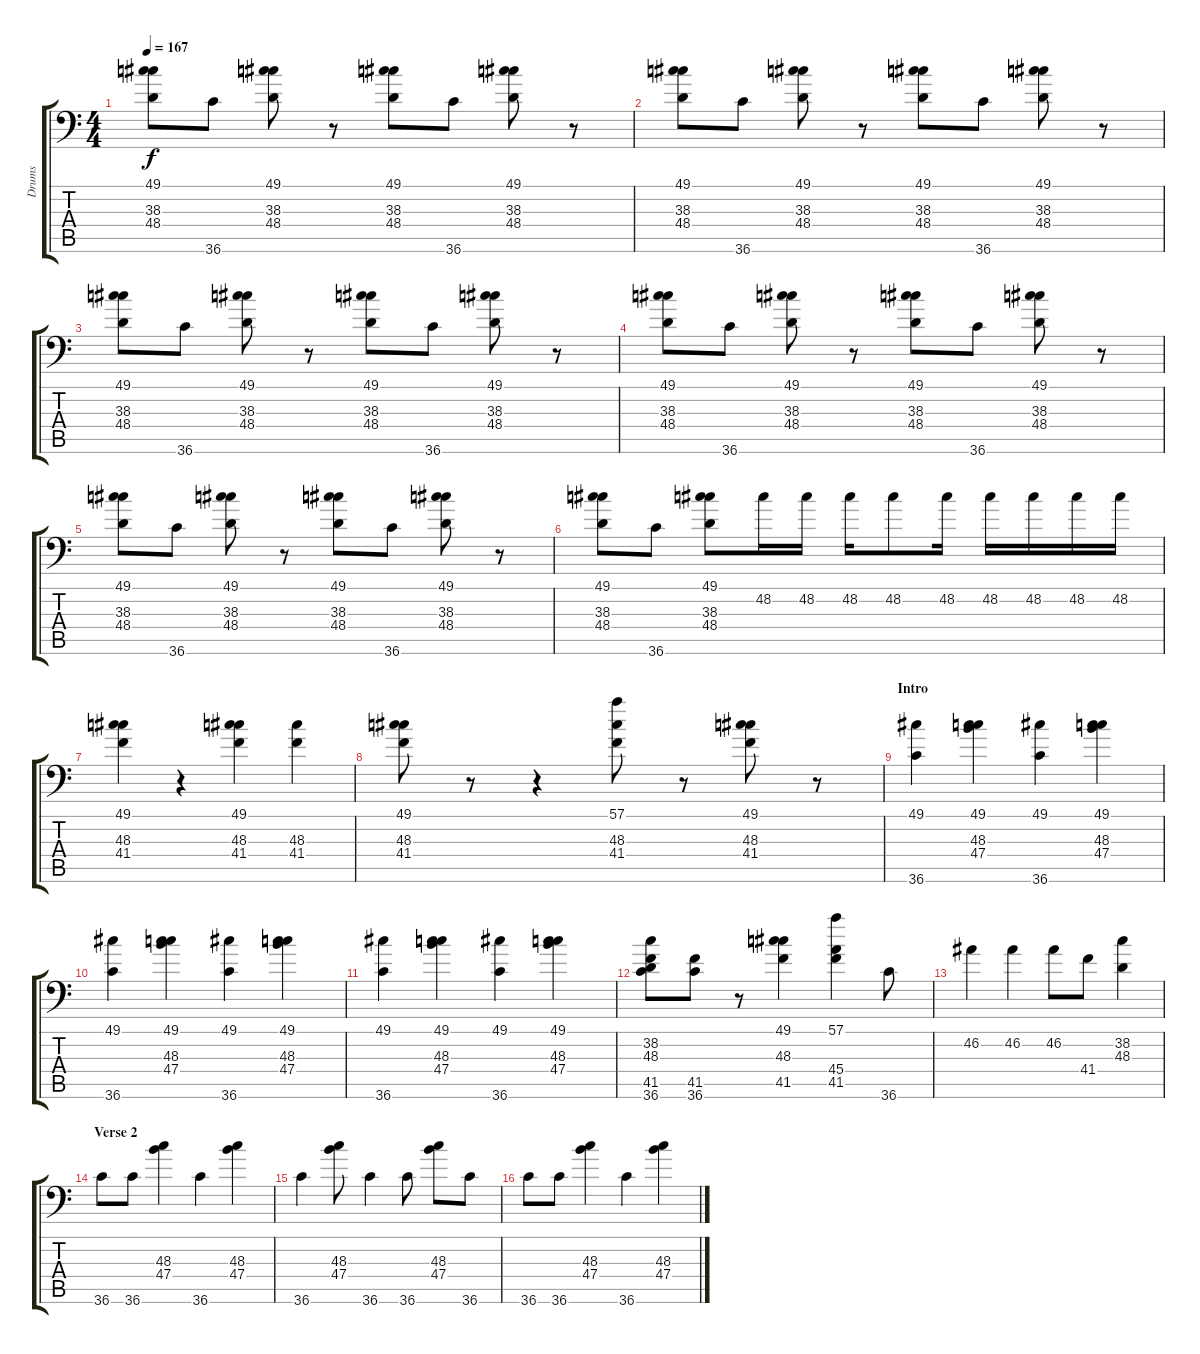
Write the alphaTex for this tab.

\track ("Drums" "Drums") {instrument acousticgrandpiano}
\staff {score tabs}
\tuning (C-1 C-1 C-1 C-1 C-1 C-1) {hide}
\ts (4 4)
\tempo 167
\clef f4
\ks c
(49.1 38.3 48.4).8{dy f} 36.6.8 (49.1 38.3 48.4).8 r.8 (49.1 38.3 48.4).8 36.6.8 (49.1 38.3 48.4).8 r.8 |
(49.1 38.3 48.4).8 36.6.8 (49.1 38.3 48.4).8 r.8 (49.1 38.3 48.4).8 36.6.8 (49.1 38.3 48.4).8 r.8 |
(49.1 38.3 48.4).8 36.6.8 (49.1 38.3 48.4).8 r.8 (49.1 38.3 48.4).8 36.6.8 (49.1 38.3 48.4).8 r.8 |
(49.1 38.3 48.4).8 36.6.8 (49.1 38.3 48.4).8 r.8 (49.1 38.3 48.4).8 36.6.8 (49.1 38.3 48.4).8 r.8 |
(49.1 38.3 48.4).8 36.6.8 (49.1 38.3 48.4).8 r.8 (49.1 38.3 48.4).8 36.6.8 (49.1 38.3 48.4).8 r.8 |
(49.1 38.3 48.4).8 36.6.8 (49.1 38.3 48.4).8 48.2.16 48.2.16 48.2.16 48.2.8 48.2.16 48.2.16 48.2.16 48.2.16 48.2.16 |
(49.1 48.3 41.4).4 r.4 (49.1 48.3 41.4).4 (48.3 41.4).4 |
(49.1 48.3 41.4).8 r.8 r.4 (57.1 48.3 41.4).8 r.8 (49.1 48.3 41.4).8 r.8 |
\section ("" "Intro")
(49.1 36.6).4 (49.1 48.3 47.4).4 (49.1 36.6).4 (49.1 48.3 47.4).4 |
(49.1 36.6).4 (49.1 48.3 47.4).4 (49.1 36.6).4 (49.1 48.3 47.4).4 |
(49.1 36.6).4 (49.1 48.3 47.4).4 (49.1 36.6).4 (49.1 48.3 47.4).4 |
(38.2 48.3 41.5 36.6).8 (41.5 36.6).8 r.8 (49.1 48.3 41.5).4 (57.1 45.4 41.5).4 36.6.8 |
46.2.4 46.2.4 46.2.8 41.4.8 (38.2 48.3).4 |
\section ("" "Verse 2")
36.6.8 36.6.8 (48.3 47.4).4 36.6.4 (48.3 47.4).4 |
36.6.4 (48.3 47.4).8 36.6.4 36.6.8 (48.3 47.4).8 36.6.8 |
36.6.8 36.6.8 (48.3 47.4).4 36.6.4 (48.3 47.4).4
